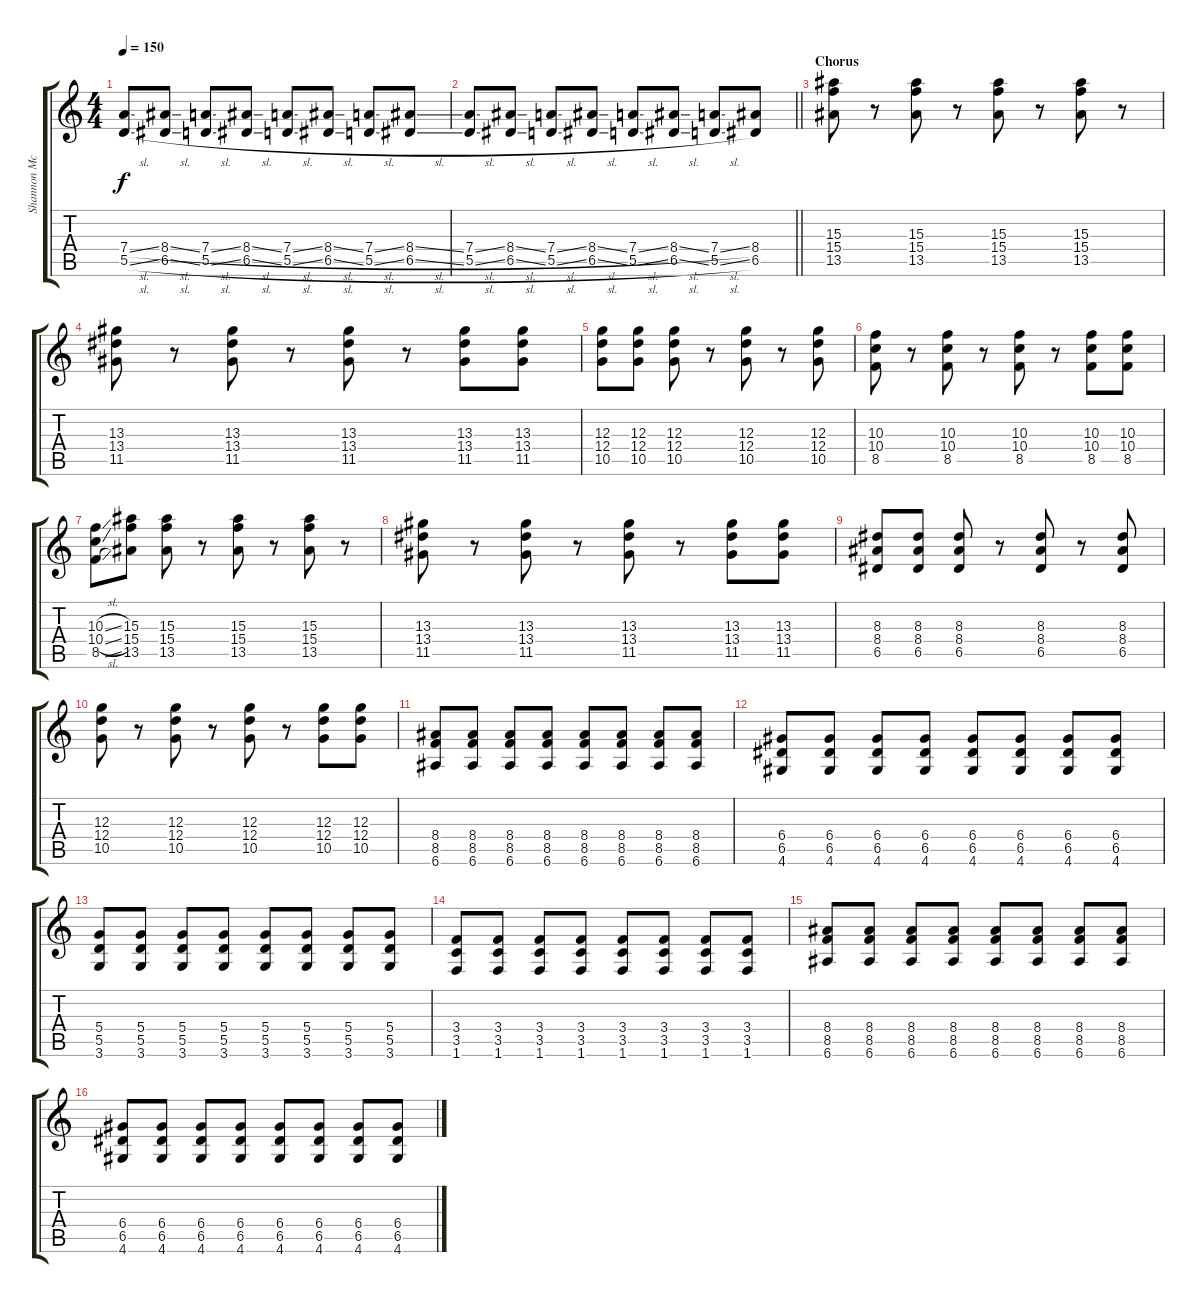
\track ("Shannon McMurray (Guitar)" "Shannon Mc") {instrument overdrivenguitar}
\staff {score tabs}
\tuning (E4 B3 G3 D3 A2 E2) {hide}
\ts (4 4)
\tempo 150
\clef g2
\ks c
(7.4{sl} 5.5{sl}).8{dy f} (8.4{sl} 6.5{sl}).8 (7.4{sl} 5.5{sl}).8 (8.4{sl} 6.5{sl}).8 (7.4{sl} 5.5{sl}).8 (8.4{sl} 6.5{sl}).8 (7.4{sl} 5.5{sl}).8 (8.4{sl} 6.5{sl}).8 |
\barLineRight lightlight
(7.4{sl} 5.5{sl}).8 (8.4{sl} 6.5{sl}).8 (7.4{sl} 5.5{sl}).8 (8.4{sl} 6.5{sl}).8 (7.4{sl} 5.5{sl}).8 (8.4{sl} 6.5{sl}).8 (7.4{sl} 5.5{sl}).8 (8.4 6.5).8 |
\section ("" "Chorus")
(15.3 15.4 13.5).8 r.8 (15.3 15.4 13.5).8 r.8 (15.3 15.4 13.5).8 r.8 (15.3 15.4 13.5).8 r.8 |
(13.3 13.4 11.5).8 r.8 (13.3 13.4 11.5).8 r.8 (13.3 13.4 11.5).8 r.8 (13.3 13.4 11.5).8 (13.3 13.4 11.5).8 |
(12.3 12.4 10.5).8 (12.3 12.4 10.5).8 (12.3 12.4 10.5).8 r.8 (12.3 12.4 10.5).8 r.8 (12.3 12.4 10.5).8 |
(10.3 10.4 8.5).8 r.8 (10.3 10.4 8.5).8 r.8 (10.3 10.4 8.5).8 r.8 (10.3 10.4 8.5).8 (10.3 10.4 8.5).8 |
(10.3{sl} 10.4{sl} 8.5{sl}).8 (15.3 15.4 13.5).8 (15.3 15.4 13.5).8 r.8 (15.3 15.4 13.5).8 r.8 (15.3 15.4 13.5).8 r.8 |
(13.3 13.4 11.5).8 r.8 (13.3 13.4 11.5).8 r.8 (13.3 13.4 11.5).8 r.8 (13.3 13.4 11.5).8 (13.3 13.4 11.5).8 |
(8.3 8.4 6.5).8 (8.3 8.4 6.5).8 (8.3 8.4 6.5).8 r.8 (8.3 8.4 6.5).8 r.8 (8.3 8.4 6.5).8 |
(12.3 12.4 10.5).8 r.8 (12.3 12.4 10.5).8 r.8 (12.3 12.4 10.5).8 r.8 (12.3 12.4 10.5).8 (12.3 12.4 10.5).8 |
(8.4 8.5 6.6).8 (8.4 8.5 6.6).8 (8.4 8.5 6.6).8 (8.4 8.5 6.6).8 (8.4 8.5 6.6).8 (8.4 8.5 6.6).8 (8.4 8.5 6.6).8 (8.4 8.5 6.6).8 |
(6.4 6.5 4.6).8 (6.4 6.5 4.6).8 (6.4 6.5 4.6).8 (6.4 6.5 4.6).8 (6.4 6.5 4.6).8 (6.4 6.5 4.6).8 (6.4 6.5 4.6).8 (6.4 6.5 4.6).8 |
(5.4 5.5 3.6).8 (5.4 5.5 3.6).8 (5.4 5.5 3.6).8 (5.4 5.5 3.6).8 (5.4 5.5 3.6).8 (5.4 5.5 3.6).8 (5.4 5.5 3.6).8 (5.4 5.5 3.6).8 |
(3.4 3.5 1.6).8 (3.4 3.5 1.6).8 (3.4 3.5 1.6).8 (3.4 3.5 1.6).8 (3.4 3.5 1.6).8 (3.4 3.5 1.6).8 (3.4 3.5 1.6).8 (3.4 3.5 1.6).8 |
(8.4 8.5 6.6).8 (8.4 8.5 6.6).8 (8.4 8.5 6.6).8 (8.4 8.5 6.6).8 (8.4 8.5 6.6).8 (8.4 8.5 6.6).8 (8.4 8.5 6.6).8 (8.4 8.5 6.6).8 |
(6.4 6.5 4.6).8 (6.4 6.5 4.6).8 (6.4 6.5 4.6).8 (6.4 6.5 4.6).8 (6.4 6.5 4.6).8 (6.4 6.5 4.6).8 (6.4 6.5 4.6).8 (6.4 6.5 4.6).8
